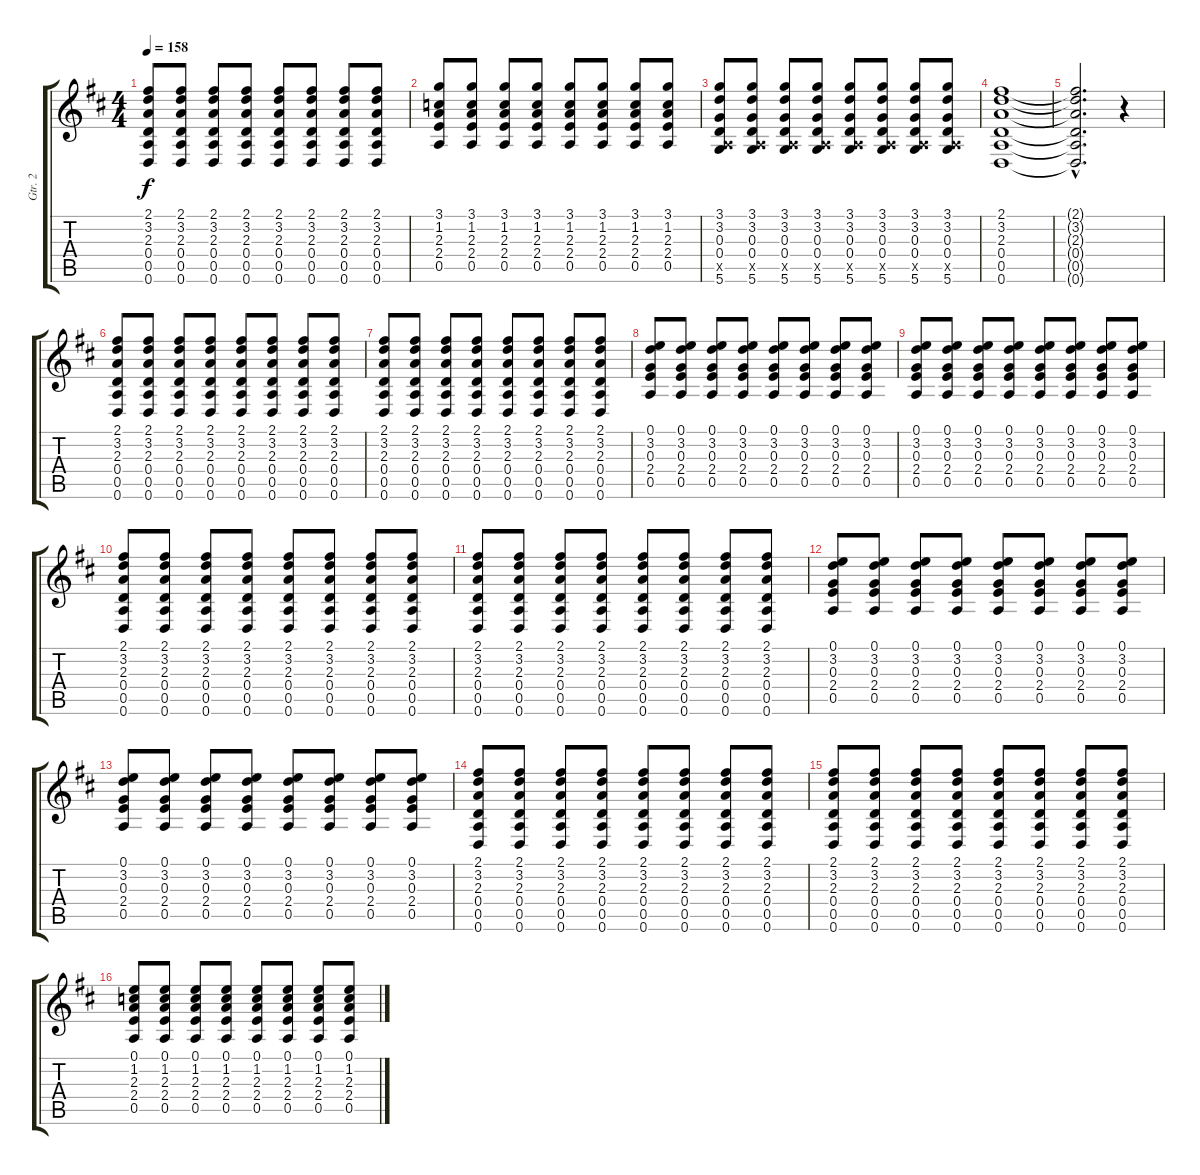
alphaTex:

\track ("Gtr. 2" "Gtr. 2") {instrument distortionguitar}
\staff {score tabs}
\tuning (E4 B3 G3 D3 A2 D2) {hide}
\ts (4 4)
\tempo 158
\clef g2
\ks d
(2.1 3.2 2.3 0.4 0.5 0.6).8{dy f} (2.1 3.2 2.3 0.4 0.5 0.6).8 (2.1 3.2 2.3 0.4 0.5 0.6).8 (2.1 3.2 2.3 0.4 0.5 0.6).8 (2.1 3.2 2.3 0.4 0.5 0.6).8 (2.1 3.2 2.3 0.4 0.5 0.6).8 (2.1 3.2 2.3 0.4 0.5 0.6).8 (2.1 3.2 2.3 0.4 0.5 0.6).8 |
(3.1 1.2 2.3 2.4 0.5).8 (3.1 1.2 2.3 2.4 0.5).8 (3.1 1.2 2.3 2.4 0.5).8 (3.1 1.2 2.3 2.4 0.5).8 (3.1 1.2 2.3 2.4 0.5).8 (3.1 1.2 2.3 2.4 0.5).8 (3.1 1.2 2.3 2.4 0.5).8 (3.1 1.2 2.3 2.4 0.5).8 |
(3.1 3.2 0.3 0.4 0.5{x} 5.6).8 (3.1 3.2 0.3 0.4 0.5{x} 5.6).8 (3.1 3.2 0.3 0.4 0.5{x} 5.6).8 (3.1 3.2 0.3 0.4 0.5{x} 5.6).8 (3.1 3.2 0.3 0.4 0.5{x} 5.6).8 (3.1 3.2 0.3 0.4 0.5{x} 5.6).8 (3.1 3.2 0.3 0.4 0.5{x} 5.6).8 (3.1 3.2 0.3 0.4 0.5{x} 5.6).8 |
(2.1 3.2 2.3 0.4 0.5 0.6).1 |
(2.1{hac t} 3.2{hac t} 2.3{hac t} 0.4{hac t} 0.5{hac t} 0.6{hac t}).2{d} r.4 |
(2.1 3.2 2.3 0.4 0.5 0.6).8 (2.1 3.2 2.3 0.4 0.5 0.6).8 (2.1 3.2 2.3 0.4 0.5 0.6).8 (2.1 3.2 2.3 0.4 0.5 0.6).8 (2.1 3.2 2.3 0.4 0.5 0.6).8 (2.1 3.2 2.3 0.4 0.5 0.6).8 (2.1 3.2 2.3 0.4 0.5 0.6).8 (2.1 3.2 2.3 0.4 0.5 0.6).8 |
(2.1 3.2 2.3 0.4 0.5 0.6).8 (2.1 3.2 2.3 0.4 0.5 0.6).8 (2.1 3.2 2.3 0.4 0.5 0.6).8 (2.1 3.2 2.3 0.4 0.5 0.6).8 (2.1 3.2 2.3 0.4 0.5 0.6).8 (2.1 3.2 2.3 0.4 0.5 0.6).8 (2.1 3.2 2.3 0.4 0.5 0.6).8 (2.1 3.2 2.3 0.4 0.5 0.6).8 |
(0.1 3.2 0.3 2.4 0.5).8 (0.1 3.2 0.3 2.4 0.5).8 (0.1 3.2 0.3 2.4 0.5).8 (0.1 3.2 0.3 2.4 0.5).8 (0.1 3.2 0.3 2.4 0.5).8 (0.1 3.2 0.3 2.4 0.5).8 (0.1 3.2 0.3 2.4 0.5).8 (0.1 3.2 0.3 2.4 0.5).8 |
(0.1 3.2 0.3 2.4 0.5).8 (0.1 3.2 0.3 2.4 0.5).8 (0.1 3.2 0.3 2.4 0.5).8 (0.1 3.2 0.3 2.4 0.5).8 (0.1 3.2 0.3 2.4 0.5).8 (0.1 3.2 0.3 2.4 0.5).8 (0.1 3.2 0.3 2.4 0.5).8 (0.1 3.2 0.3 2.4 0.5).8 |
(2.1 3.2 2.3 0.4 0.5 0.6).8 (2.1 3.2 2.3 0.4 0.5 0.6).8 (2.1 3.2 2.3 0.4 0.5 0.6).8 (2.1 3.2 2.3 0.4 0.5 0.6).8 (2.1 3.2 2.3 0.4 0.5 0.6).8 (2.1 3.2 2.3 0.4 0.5 0.6).8 (2.1 3.2 2.3 0.4 0.5 0.6).8 (2.1 3.2 2.3 0.4 0.5 0.6).8 |
(2.1 3.2 2.3 0.4 0.5 0.6).8 (2.1 3.2 2.3 0.4 0.5 0.6).8 (2.1 3.2 2.3 0.4 0.5 0.6).8 (2.1 3.2 2.3 0.4 0.5 0.6).8 (2.1 3.2 2.3 0.4 0.5 0.6).8 (2.1 3.2 2.3 0.4 0.5 0.6).8 (2.1 3.2 2.3 0.4 0.5 0.6).8 (2.1 3.2 2.3 0.4 0.5 0.6).8 |
(0.1 3.2 0.3 2.4 0.5).8 (0.1 3.2 0.3 2.4 0.5).8 (0.1 3.2 0.3 2.4 0.5).8 (0.1 3.2 0.3 2.4 0.5).8 (0.1 3.2 0.3 2.4 0.5).8 (0.1 3.2 0.3 2.4 0.5).8 (0.1 3.2 0.3 2.4 0.5).8 (0.1 3.2 0.3 2.4 0.5).8 |
(0.1 3.2 0.3 2.4 0.5).8 (0.1 3.2 0.3 2.4 0.5).8 (0.1 3.2 0.3 2.4 0.5).8 (0.1 3.2 0.3 2.4 0.5).8 (0.1 3.2 0.3 2.4 0.5).8 (0.1 3.2 0.3 2.4 0.5).8 (0.1 3.2 0.3 2.4 0.5).8 (0.1 3.2 0.3 2.4 0.5).8 |
(2.1 3.2 2.3 0.4 0.5 0.6).8 (2.1 3.2 2.3 0.4 0.5 0.6).8 (2.1 3.2 2.3 0.4 0.5 0.6).8 (2.1 3.2 2.3 0.4 0.5 0.6).8 (2.1 3.2 2.3 0.4 0.5 0.6).8 (2.1 3.2 2.3 0.4 0.5 0.6).8 (2.1 3.2 2.3 0.4 0.5 0.6).8 (2.1 3.2 2.3 0.4 0.5 0.6).8 |
(2.1 3.2 2.3 0.4 0.5 0.6).8 (2.1 3.2 2.3 0.4 0.5 0.6).8 (2.1 3.2 2.3 0.4 0.5 0.6).8 (2.1 3.2 2.3 0.4 0.5 0.6).8 (2.1 3.2 2.3 0.4 0.5 0.6).8 (2.1 3.2 2.3 0.4 0.5 0.6).8 (2.1 3.2 2.3 0.4 0.5 0.6).8 (2.1 3.2 2.3 0.4 0.5 0.6).8 |
(0.1 1.2 2.3 2.4 0.5).8 (0.1 1.2 2.3 2.4 0.5).8 (0.1 1.2 2.3 2.4 0.5).8 (0.1 1.2 2.3 2.4 0.5).8 (0.1 1.2 2.3 2.4 0.5).8 (0.1 1.2 2.3 2.4 0.5).8 (0.1 1.2 2.3 2.4 0.5).8 (0.1 1.2 2.3 2.4 0.5).8
